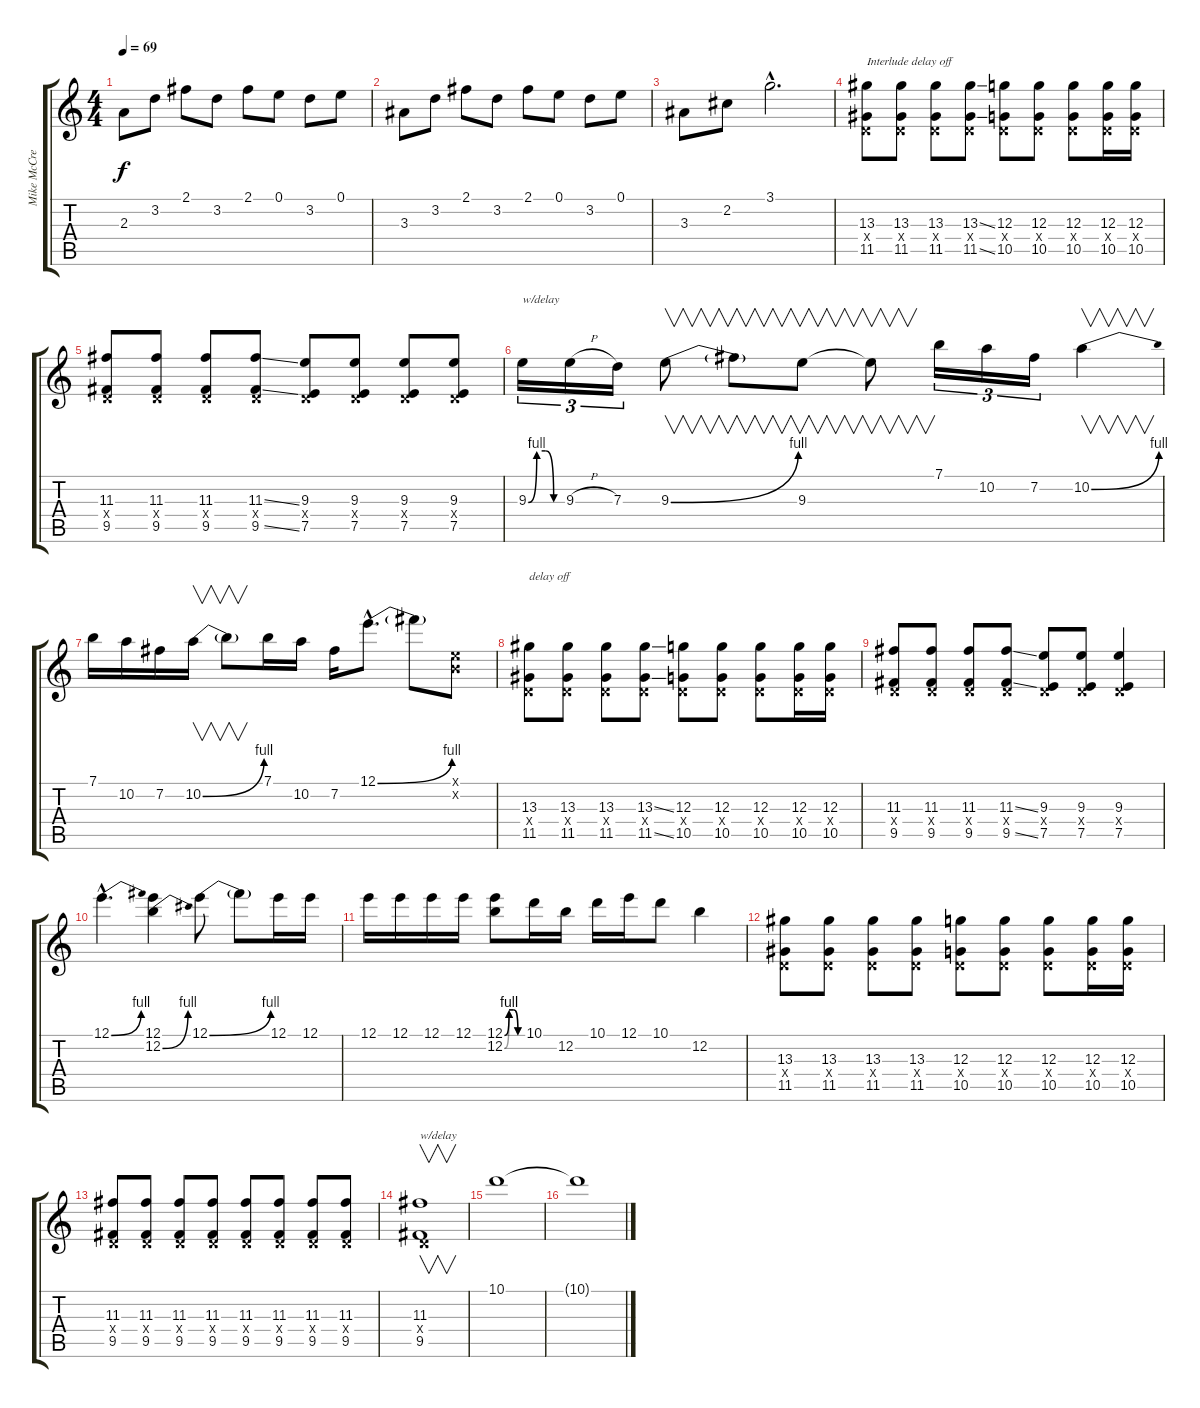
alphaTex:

\track ("Mike McCready" "Mike McCre") {instrument distortionguitar}
\staff {score tabs}
\tuning (E4 B3 G3 D3 A2 E2) {hide}
\ts (4 4)
\tempo 69
\clef g2
\ks c
2.3.8{dy f} 3.2.8 2.1.8 3.2.8 2.1.8 0.1.8 3.2.8 0.1.8 |
3.3.8 3.2.8 2.1.8 3.2.8 2.1.8 0.1.8 3.2.8 0.1.8 |
3.3.8 2.2.8 3.1{hac}.2{d} |
(13.3 0.4{x} 11.5).8{txt "Interlude delay off"} (13.3 0.4{x} 11.5).8 (13.3 0.4{x} 11.5).8 (13.3{ss} 0.4{x} 11.5{ss}).8 (12.3 0.4{x} 10.5).8 (12.3 0.4{x} 10.5).8 (12.3 0.4{x} 10.5).8 (12.3 0.4{x} 10.5).16 (12.3 0.4{x} 10.5).16 |
(11.3 0.4{x} 9.5).8 (11.3 0.4{x} 9.5).8 (11.3 0.4{x} 9.5).8 (11.3{ss} 0.4{x} 9.5{ss}).8 (9.3 0.4{x} 7.5).8 (9.3 0.4{x} 7.5).8 (9.3 0.4{x} 7.5).8 (9.3 0.4{x} 7.5).8 |
9.3{be (custom 0 0 15 4 30 4 45 0 60 0)}.16{tu (3 2) txt "w/delay"} 9.3{h}.16{tu (3 2)} 7.3.16{tu (3 2)} 9.3{be (bend 0 0 60 4)}.8{v} 9.3{t}.8{v} 9.3.8{v} 9.3{t}.8{v} 7.1.16{tu (3 2)} 10.2.16{tu (3 2)} 7.2.16{tu (3 2)} 10.2{be (bend 0 0 60 4)}.4{v} |
7.1.16 10.2.16 7.2.16 10.2{be (bend 0 0 60 4)}.16{v} 10.2{t}.8{v} 7.1.16 10.2.16 7.2.16 12.1{be (bend 0 0 60 4) hac}.8{d} 12.1{t}.8 (0.1{x} 0.2{x}).8 |
(13.3 0.4{x} 11.5).8{txt "delay off"} (13.3 0.4{x} 11.5).8 (13.3 0.4{x} 11.5).8 (13.3{ss} 0.4{x} 11.5{ss}).8 (12.3 0.4{x} 10.5).8 (12.3 0.4{x} 10.5).8 (12.3 0.4{x} 10.5).8 (12.3 0.4{x} 10.5).16 (12.3 0.4{x} 10.5).16 |
(11.3 0.4{x} 9.5).8 (11.3 0.4{x} 9.5).8 (11.3 0.4{x} 9.5).8 (11.3{ss} 0.4{x} 9.5{ss}).8 (9.3 0.4{x} 7.5).8 (9.3 0.4{x} 7.5).8 (9.3 0.4{x} 7.5).4 |
12.1{be (bend 0 0 60 4) hac}.4{d} (12.1 12.2{be (bend 0 0 60 4)}).4 12.1{be (bend 0 0 60 4)}.8 12.1{t}.8 12.1.16 12.1.16 |
12.1.16 12.1.16 12.1.16 12.1.16 (12.1{be (custom 0 0 15 4 30 4 45 0 60 0)} 12.2{be (custom 0 0 15 4 30 4 45 0 60 0)}).8 10.1.16 12.2.16 10.1.16 12.1.16 10.1.8 12.2.4 |
(13.3 0.4{x} 11.5).8 (13.3 0.4{x} 11.5).8 (13.3 0.4{x} 11.5).8 (13.3 0.4{x} 11.5).8 (12.3 0.4{x} 10.5).8 (12.3 0.4{x} 10.5).8 (12.3 0.4{x} 10.5).8 (12.3 0.4{x} 10.5).16 (12.3 0.4{x} 10.5).16 |
(11.3 0.4{x} 9.5).8 (11.3 0.4{x} 9.5).8 (11.3 0.4{x} 9.5).8 (11.3 0.4{x} 9.5).8 (11.3 0.4{x} 9.5).8 (11.3 0.4{x} 9.5).8 (11.3 0.4{x} 9.5).8 (11.3 0.4{x} 9.5).8 |
(11.3 0.4{x} 9.5).1{v txt "w/delay"} |
10.1.1 |
10.1{t}.1
